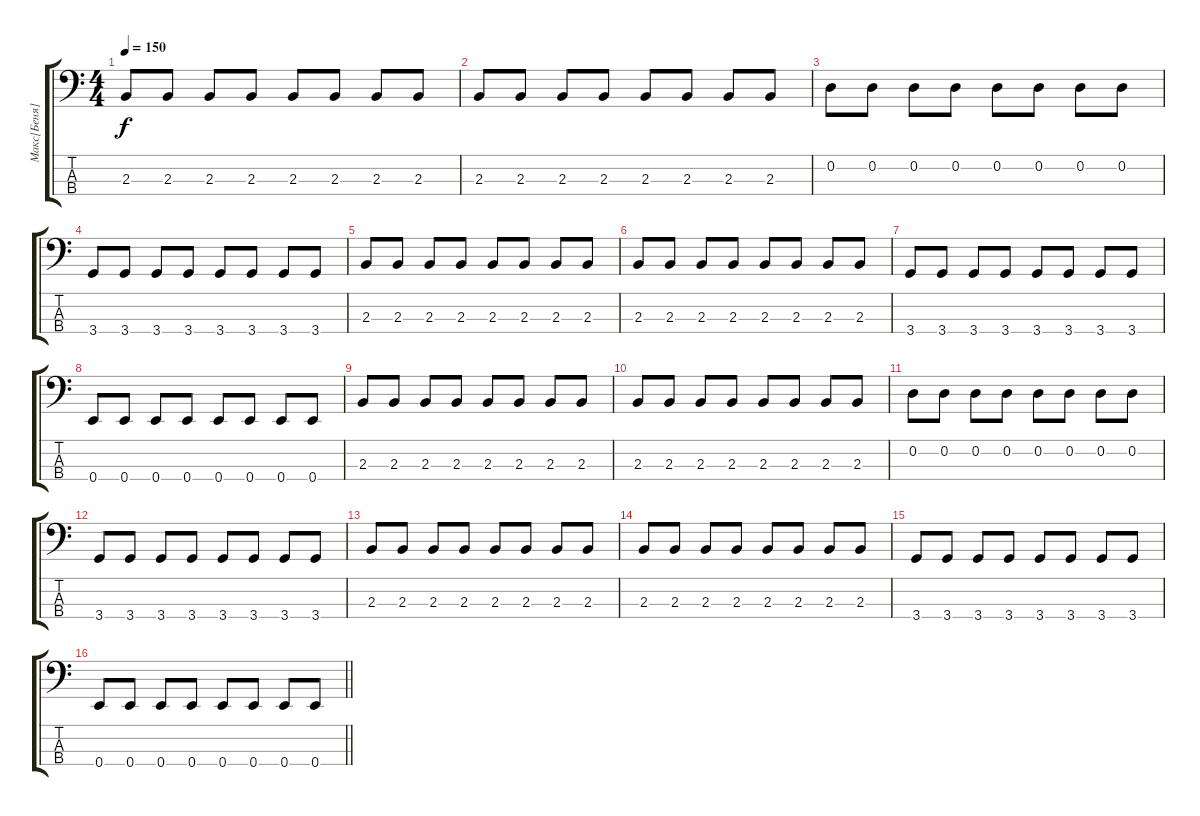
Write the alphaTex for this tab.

\track ("Макс[Беня]" "Макс[Беня]") {instrument slapbass1}
\staff {score tabs}
\tuning (G2 D2 A1 E1) {hide}
\ts (4 4)
\tempo 150
\clef f4
\ks c
2.3.8{dy f} 2.3.8 2.3.8 2.3.8 2.3.8 2.3.8 2.3.8 2.3.8 |
2.3.8 2.3.8 2.3.8 2.3.8 2.3.8 2.3.8 2.3.8 2.3.8 |
0.2.8 0.2.8 0.2.8 0.2.8 0.2.8 0.2.8 0.2.8 0.2.8 |
3.4.8 3.4.8 3.4.8 3.4.8 3.4.8 3.4.8 3.4.8 3.4.8 |
2.3.8 2.3.8 2.3.8 2.3.8 2.3.8 2.3.8 2.3.8 2.3.8 |
2.3.8 2.3.8 2.3.8 2.3.8 2.3.8 2.3.8 2.3.8 2.3.8 |
3.4.8 3.4.8 3.4.8 3.4.8 3.4.8 3.4.8 3.4.8 3.4.8 |
0.4.8 0.4.8 0.4.8 0.4.8 0.4.8 0.4.8 0.4.8 0.4.8 |
2.3.8 2.3.8 2.3.8 2.3.8 2.3.8 2.3.8 2.3.8 2.3.8 |
2.3.8 2.3.8 2.3.8 2.3.8 2.3.8 2.3.8 2.3.8 2.3.8 |
0.2.8 0.2.8 0.2.8 0.2.8 0.2.8 0.2.8 0.2.8 0.2.8 |
3.4.8 3.4.8 3.4.8 3.4.8 3.4.8 3.4.8 3.4.8 3.4.8 |
2.3.8 2.3.8 2.3.8 2.3.8 2.3.8 2.3.8 2.3.8 2.3.8 |
2.3.8 2.3.8 2.3.8 2.3.8 2.3.8 2.3.8 2.3.8 2.3.8 |
3.4.8 3.4.8 3.4.8 3.4.8 3.4.8 3.4.8 3.4.8 3.4.8 |
\barLineRight lightlight
0.4.8 0.4.8 0.4.8 0.4.8 0.4.8 0.4.8 0.4.8 0.4.8
